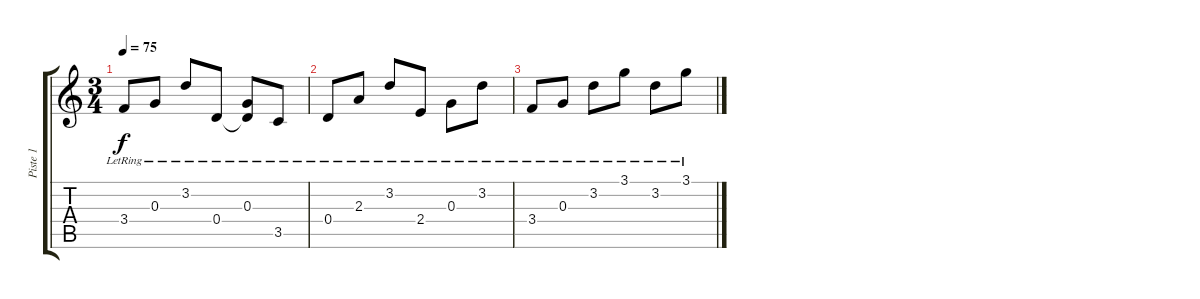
\track ("Piste 1" "Piste 1") {instrument electricguitarclean}
\staff {score tabs}
\tuning (E4 B3 G3 D3 A2 E2) {hide}
\ts (3 4)
\tempo 75
\clef g2
\ks c
3.4{lr}.8{dy f} 0.3{lr}.8 3.2{lr}.8 0.4{lr}.8 (0.3{lr} 0.4{t}).8 3.5{lr}.8 |
0.4{lr}.8 2.3{lr}.8 3.2{lr}.8 2.4{lr}.8 0.3{lr}.8 3.2{lr}.8 |
3.4{lr}.8 0.3{lr}.8 3.2{lr}.8 3.1{lr}.8 3.2{lr}.8 3.1{lr}.8
